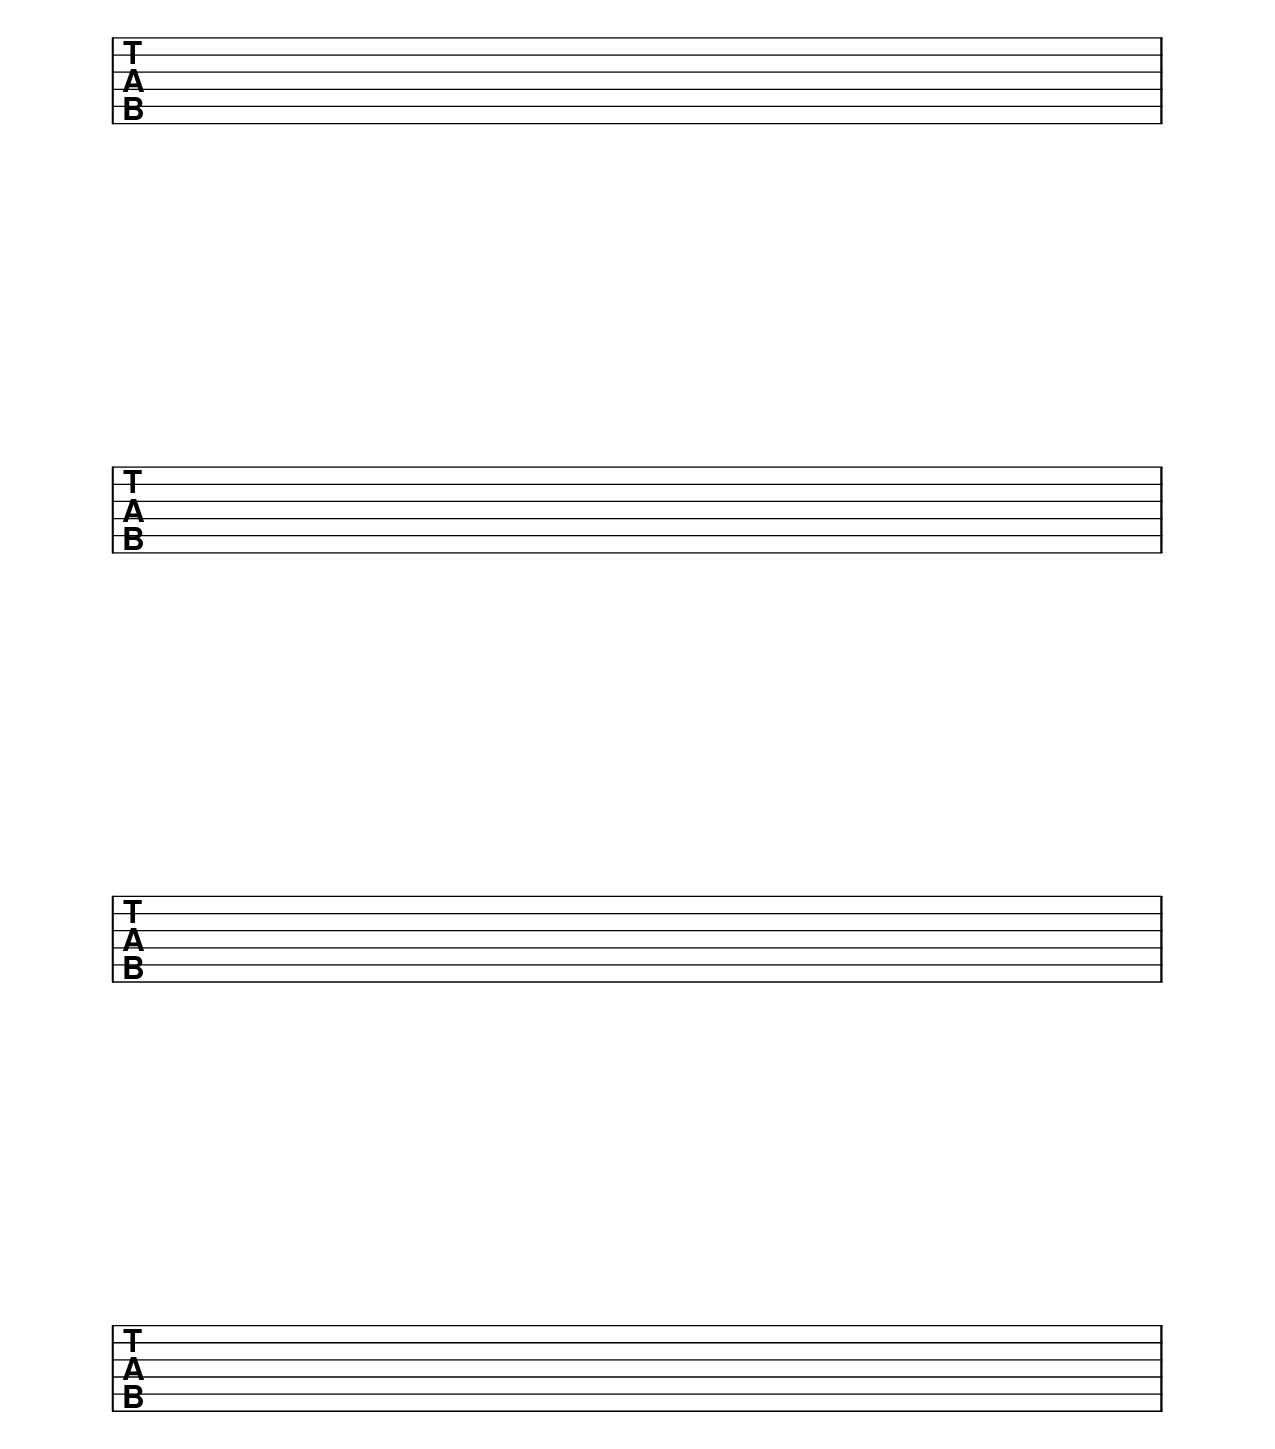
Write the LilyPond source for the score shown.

\version "2.18.2"
 #(set-global-staff-size 22)
  \include "sleep-functions.ly"
\header {
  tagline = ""
}
\score {
  \new TabStaff
  <<
          \clef "moderntab"
    {
    \repeat unfold 4 { s1 \break }
  }
>>
  \layout {
    indent = 0\in
    \context {
      \Staff
      \remove "Time_signature_engraver"
      \remove "Clef_engraver"
      \remove "Bar_engraver"
    }
    \context {
      \Score
      \remove "Bar_number_engraver"
    }
  }
}

\paper {
  #(set-paper-size "letter")
  ragged-last-bottom = ##f
  left-margin = 0.75\in
  right-margin = 0.75\in
  bottom-margin = 0.5\in
  top-margin = 0.5\in
}
